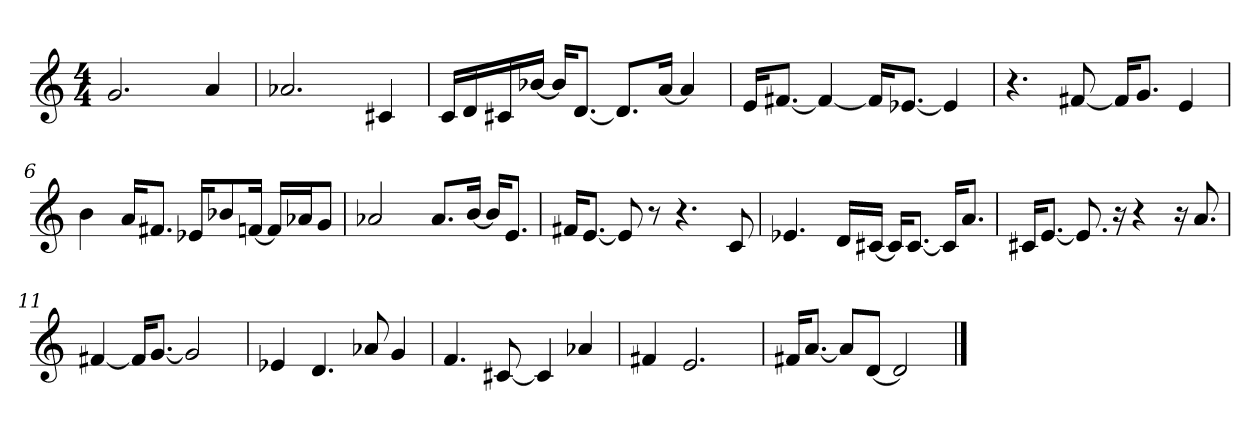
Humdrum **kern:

**kern
*part1
*staff1
*clefG2
*M4/4
=1
2.g
4a
=2
2.a-X
4c#X
=3
16c/LL
16d/
16c#X/
[16b-X/JJ
16b-/KL]
[8.d/J
8.d/L]
[16a/Jk
4a]
=4
16e/KL
[8.f#X/J
4f#_
16f#/KL]
[8.e-X/J
4e-]
=5
4.r
[8f#X
16f#/KL]
8.g/J
4e
=6
4b
16a/KL
8.f#X/J
16e-X/KL
8b-X/
[16fn/Jk
16f/LL]
16a-X/J
8g/J
=7
2a-X
8.a-/L
[16b/Jk
16b/KL]
8.e/J
=8
16f#X/KL
[8.e/J
8e]
8r
4.r
8c
=9
4.e-X
16d/LL
[16c#X/JJ
16c#/KL]
[8.c#/J
16c#/KL]
8.a/J
=10
16c#X/KL
[8.e/J
8.e]
16r
4r
16r
8.a
=11
[4f#X
16f#/KL]
[8.g/J
2g]
=12
4e-X
4.d
8a-X
4g
=13
4.f
[8c#X
4c#]
4a-X
=14
4f#X
2.e
=15
16f#X/KL
[8.a/J
8a/L]
[8d/J
2d]
==
*-
